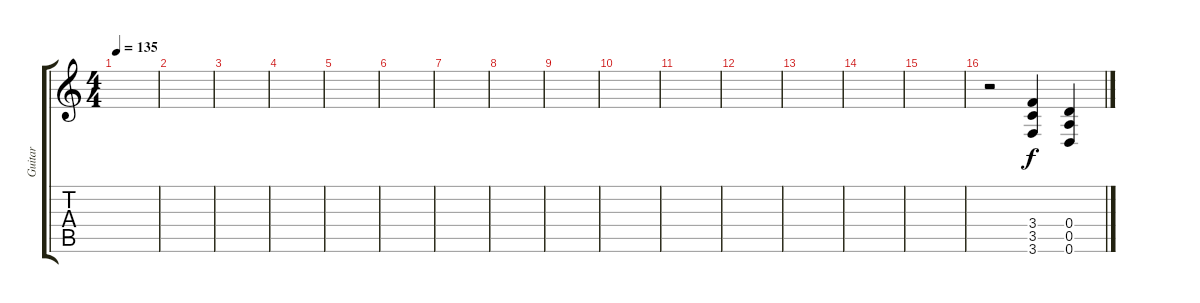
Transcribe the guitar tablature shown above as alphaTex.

\track ("Guitar" "Guitar") {instrument distortionguitar}
\staff {score tabs}
\tuning (E4 B3 G3 D3 A2 D2) {hide}
\ts (4 4)
\tempo 135
\clef g2
\ks c
|
|
|
|
|
|
|
|
|
|
|
|
|
|
|
r.2 (3.4 3.5 3.6).4 (0.4 0.5 0.6).4
